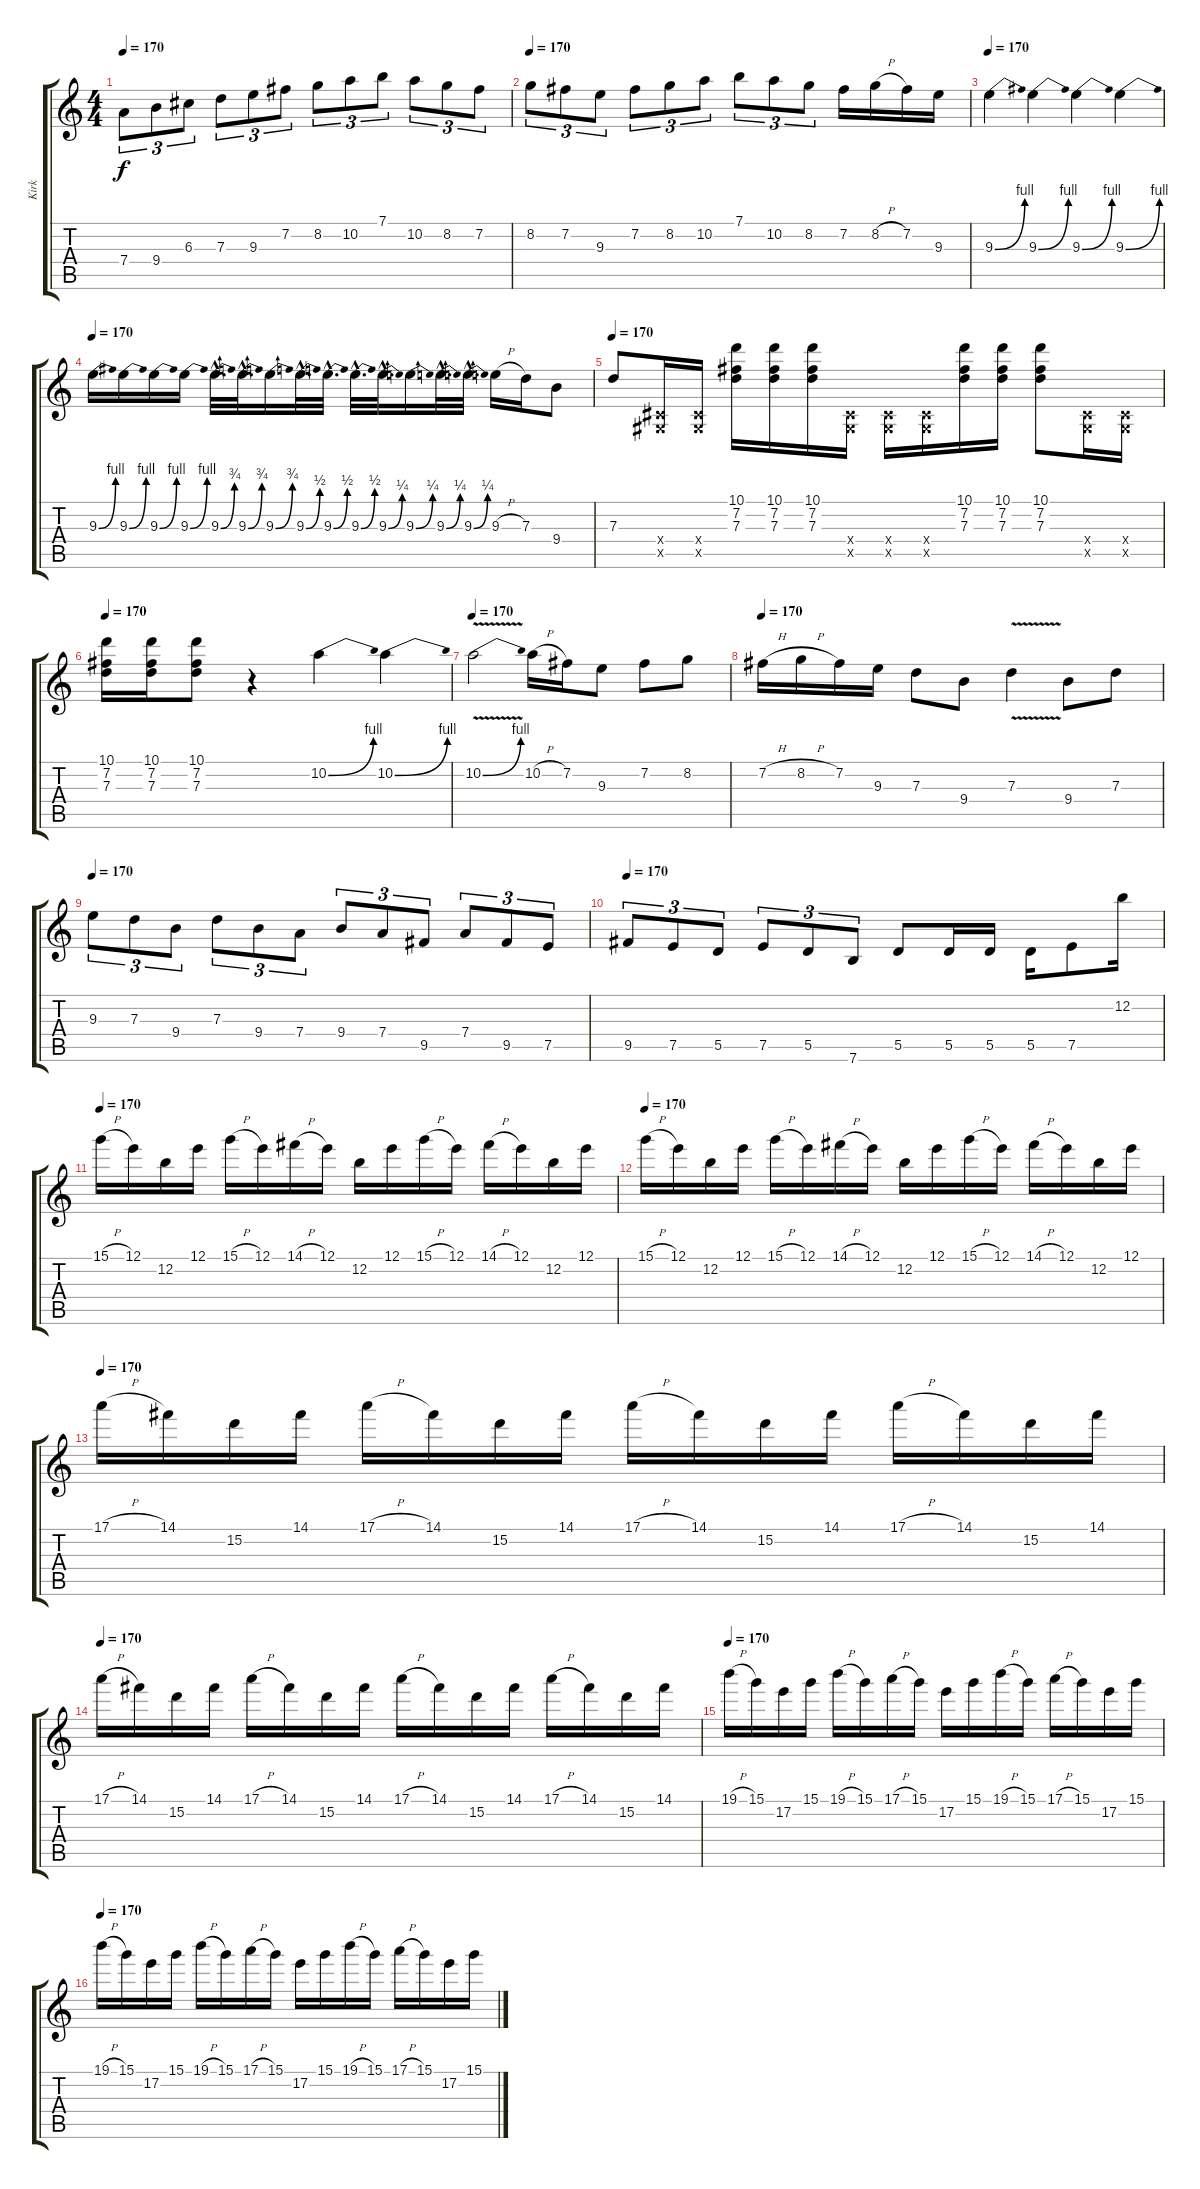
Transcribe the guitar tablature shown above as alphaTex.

\track ("Kirk" "Kirk") {instrument distortionguitar}
\staff {score tabs}
\tuning (E4 B3 G3 D3 A2 E2) {hide}
\ts (4 4)
\tempo 170
\clef g2
\ks c
7.4.8{tu (3 2) dy f} 9.4.8{tu (3 2)} 6.3.8{tu (3 2)} 7.3.8{tu (3 2)} 9.3.8{tu (3 2)} 7.2.8{tu (3 2)} 8.2.8{tu (3 2)} 10.2.8{tu (3 2)} 7.1.8{tu (3 2)} 10.2.8{tu (3 2)} 8.2.8{tu (3 2)} 7.2.8{tu (3 2)} |
\tempo 170
8.2.8{tu (3 2)} 7.2.8{tu (3 2)} 9.3.8{tu (3 2)} 7.2.8{tu (3 2)} 8.2.8{tu (3 2)} 10.2.8{tu (3 2)} 7.1.8{tu (3 2)} 10.2.8{tu (3 2)} 8.2.8{tu (3 2)} 7.2.16 8.2{h}.16 7.2.16 9.3.16 |
\tempo 170
9.3{be (bend 0 0 60 4)}.4 9.3{be (bend 0 0 60 4)}.4 9.3{be (bend 0 0 60 4)}.4 9.3{be (bend 0 0 60 4)}.4 |
\tempo 170
9.3{be (bend 0 0 60 4)}.16 9.3{be (bend 0 0 60 4)}.16 9.3{be (bend 0 0 60 4)}.16 9.3{be (bend 0 0 60 4)}.16 9.3{be (bend 0 0 60 3) hac}.32{d} 9.3{be (bend 0 0 60 3) hac}.32{d} 9.3{be (bend 0 0 60 3)}.16 9.3{be (bend 0 0 60 2) hac}.32{d} 9.3{be (bend 0 0 60 2) hac}.32{d} 9.3{be (bend 0 0 60 2) hac}.32{d} 9.3{be (bend 0 0 60 1) hac}.32{d} 9.3{be (bend 0 0 60 1)}.16 9.3{be (bend 0 0 60 1) hac}.32{d} 9.3{be (bend 0 0 60 1) hac}.32{d} 9.3{h}.16 7.3.16 9.4.8 |
\tempo 170
7.3.8 (-1.4{x} -1.5{x}).16 (-1.4{x} -1.5{x}).16 (10.1 7.2 7.3).16 (10.1 7.2 7.3).16 (10.1 7.2 7.3).16 (-1.4{x} -1.5{x}).16 (-1.4{x} -1.5{x}).16 (-1.4{x} -1.5{x}).16 (10.1 7.2 7.3).16 (10.1 7.2 7.3).16 (10.1 7.2 7.3).8 (-1.4{x} -1.5{x}).16 (-1.4{x} -1.5{x}).16 |
\tempo 170
(10.1 7.2 7.3).16 (10.1 7.2 7.3).16 (10.1 7.2 7.3).8 r.4 10.2{be (bend 0 0 60 4)}.4 10.2{be (bend 0 0 60 4)}.4 |
\tempo 170
10.2{be (bend 0 0 60 4) v}.2 10.2{h}.16 7.2.16 9.3.8 7.2.8 8.2.8 |
\tempo 170
7.2{h}.16 8.2{h}.16 7.2.16 9.3.16 7.3.8 9.4.8 7.3{v}.4 9.4.8 7.3.8 |
\tempo 170
9.3.8{tu (3 2)} 7.3.8{tu (3 2)} 9.4.8{tu (3 2)} 7.3.8{tu (3 2)} 9.4.8{tu (3 2)} 7.4.8{tu (3 2)} 9.4.8{tu (3 2)} 7.4.8{tu (3 2)} 9.5.8{tu (3 2)} 7.4.8{tu (3 2)} 9.5.8{tu (3 2)} 7.5.8{tu (3 2)} |
\tempo 170
9.5.8{tu (3 2)} 7.5.8{tu (3 2)} 5.5.8{tu (3 2)} 7.5.8{tu (3 2)} 5.5.8{tu (3 2)} 7.6.8{tu (3 2)} 5.5.8 5.5.16 5.5.16 5.5.16 7.5.8 12.2.16 |
\tempo 170
15.1{h}.16 12.1.16 12.2.16 12.1.16 15.1{h}.16 12.1.16 14.1{h}.16 12.1.16 12.2.16 12.1.16 15.1{h}.16 12.1.16 14.1{h}.16 12.1.16 12.2.16 12.1.16 |
\tempo 170
15.1{h}.16 12.1.16 12.2.16 12.1.16 15.1{h}.16 12.1.16 14.1{h}.16 12.1.16 12.2.16 12.1.16 15.1{h}.16 12.1.16 14.1{h}.16 12.1.16 12.2.16 12.1.16 |
\tempo 170
17.1{h}.16 14.1.16 15.2.16 14.1.16 17.1{h}.16 14.1.16 15.2.16 14.1.16 17.1{h}.16 14.1.16 15.2.16 14.1.16 17.1{h}.16 14.1.16 15.2.16 14.1.16 |
\tempo 170
17.1{h}.16 14.1.16 15.2.16 14.1.16 17.1{h}.16 14.1.16 15.2.16 14.1.16 17.1{h}.16 14.1.16 15.2.16 14.1.16 17.1{h}.16 14.1.16 15.2.16 14.1.16 |
\tempo 170
19.1{h}.16 15.1.16 17.2.16 15.1.16 19.1{h}.16 15.1.16 17.1{h}.16 15.1.16 17.2.16 15.1.16 19.1{h}.16 15.1.16 17.1{h}.16 15.1.16 17.2.16 15.1.16 |
\tempo 170
19.1{h}.16 15.1.16 17.2.16 15.1.16 19.1{h}.16 15.1.16 17.1{h}.16 15.1.16 17.2.16 15.1.16 19.1{h}.16 15.1.16 17.1{h}.16 15.1.16 17.2.16 15.1.16
